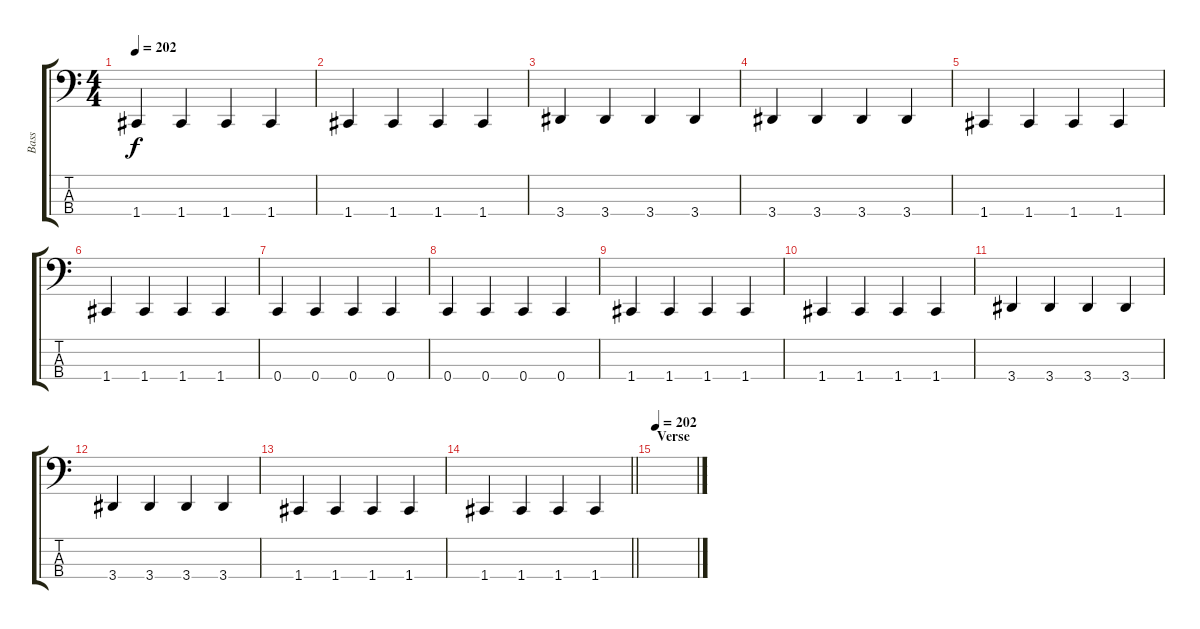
\track ("Bass" "Bass") {instrument electricbassfinger}
\staff {score tabs}
\tuning (Eb2 Bb1 F1 C1) {hide}
\ts (4 4)
\tempo 202
\clef f4
\ks c
1.4.4{dy f} 1.4.4 1.4.4 1.4.4 |
1.4.4 1.4.4 1.4.4 1.4.4 |
3.4.4 3.4.4 3.4.4 3.4.4 |
3.4.4 3.4.4 3.4.4 3.4.4 |
1.4.4 1.4.4 1.4.4 1.4.4 |
1.4.4 1.4.4 1.4.4 1.4.4 |
0.4.4 0.4.4 0.4.4 0.4.4 |
0.4.4 0.4.4 0.4.4 0.4.4 |
1.4.4 1.4.4 1.4.4 1.4.4 |
1.4.4 1.4.4 1.4.4 1.4.4 |
3.4.4 3.4.4 3.4.4 3.4.4 |
3.4.4 3.4.4 3.4.4 3.4.4 |
1.4.4 1.4.4 1.4.4 1.4.4 |
\barLineRight lightlight
1.4.4 1.4.4 1.4.4 1.4.4 |
\section ("" "Verse")
\tempo 202
